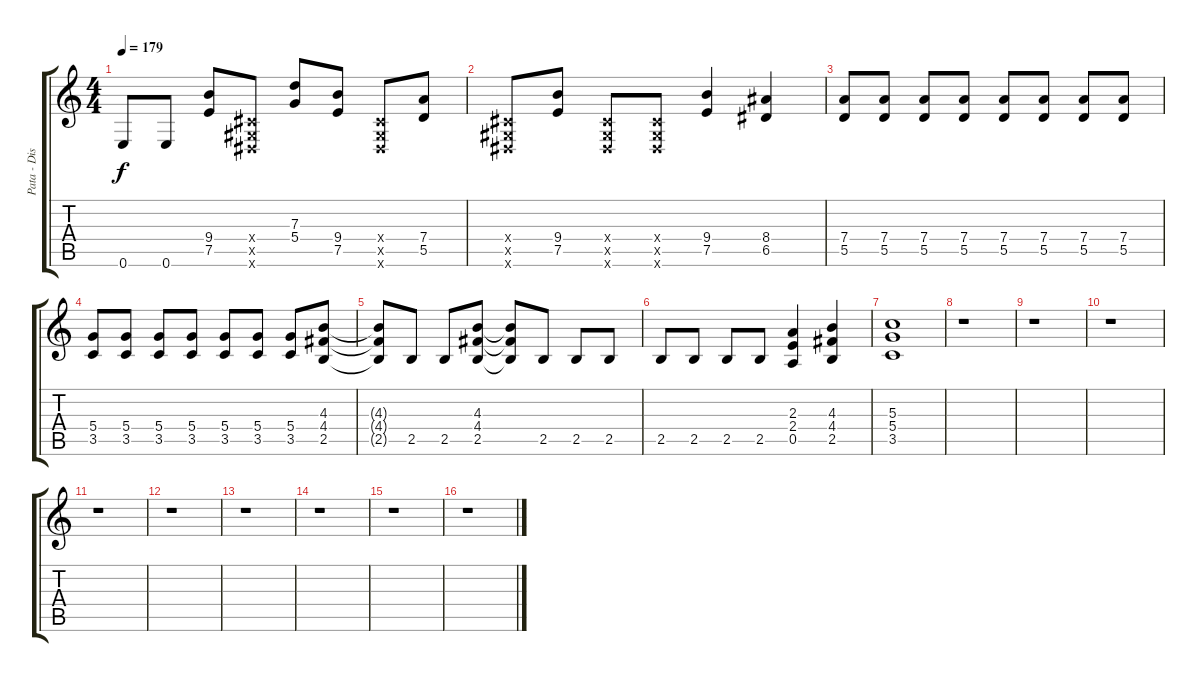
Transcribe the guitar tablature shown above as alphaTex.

\track ("Pata - Distorsion" "Pata - Dis") {instrument distortionguitar}
\staff {score tabs}
\tuning (E4 B3 G3 D3 A2 E2) {hide}
\ts (4 4)
\tempo 179
\clef g2
\ks c
0.6.8{dy f} 0.6.8 (9.4 7.5).8 (-1.4{x} -1.5{x} -1.6{x}).8 (7.3 5.4).8 (9.4 7.5).8 (-1.4{x} -1.5{x} -1.6{x}).8 (7.4 5.5).8 |
(-1.4{x} -1.5{x} -1.6{x}).8 (9.4 7.5).8 (-1.4{x} -1.5{x} -1.6{x}).8 (-1.4{x} -1.5{x} -1.6{x}).8 (9.4 7.5).4 (8.4 6.5).4 |
(7.4 5.5).8 (7.4 5.5).8 (7.4 5.5).8 (7.4 5.5).8 (7.4 5.5).8 (7.4 5.5).8 (7.4 5.5).8 (7.4 5.5).8 |
(5.4 3.5).8 (5.4 3.5).8 (5.4 3.5).8 (5.4 3.5).8 (5.4 3.5).8 (5.4 3.5).8 (5.4 3.5).8 (4.3 4.4 2.5).8 |
(4.3{t} 4.4{t} 2.5{t}).8 2.5.8 2.5.8 (4.3 4.4 2.5).8 (4.3{t} 4.4{t} 2.5{t}).8 2.5.8 2.5.8 2.5.8 |
2.5.8 2.5.8 2.5.8 2.5.8 (2.3 2.4 0.5).4 (4.3 4.4 2.5).4 |
(5.3 5.4 3.5).1 |
r.1 |
r.1 |
r.1 |
r.1 |
r.1 |
r.1 |
r.1 |
r.1 |
r.1
